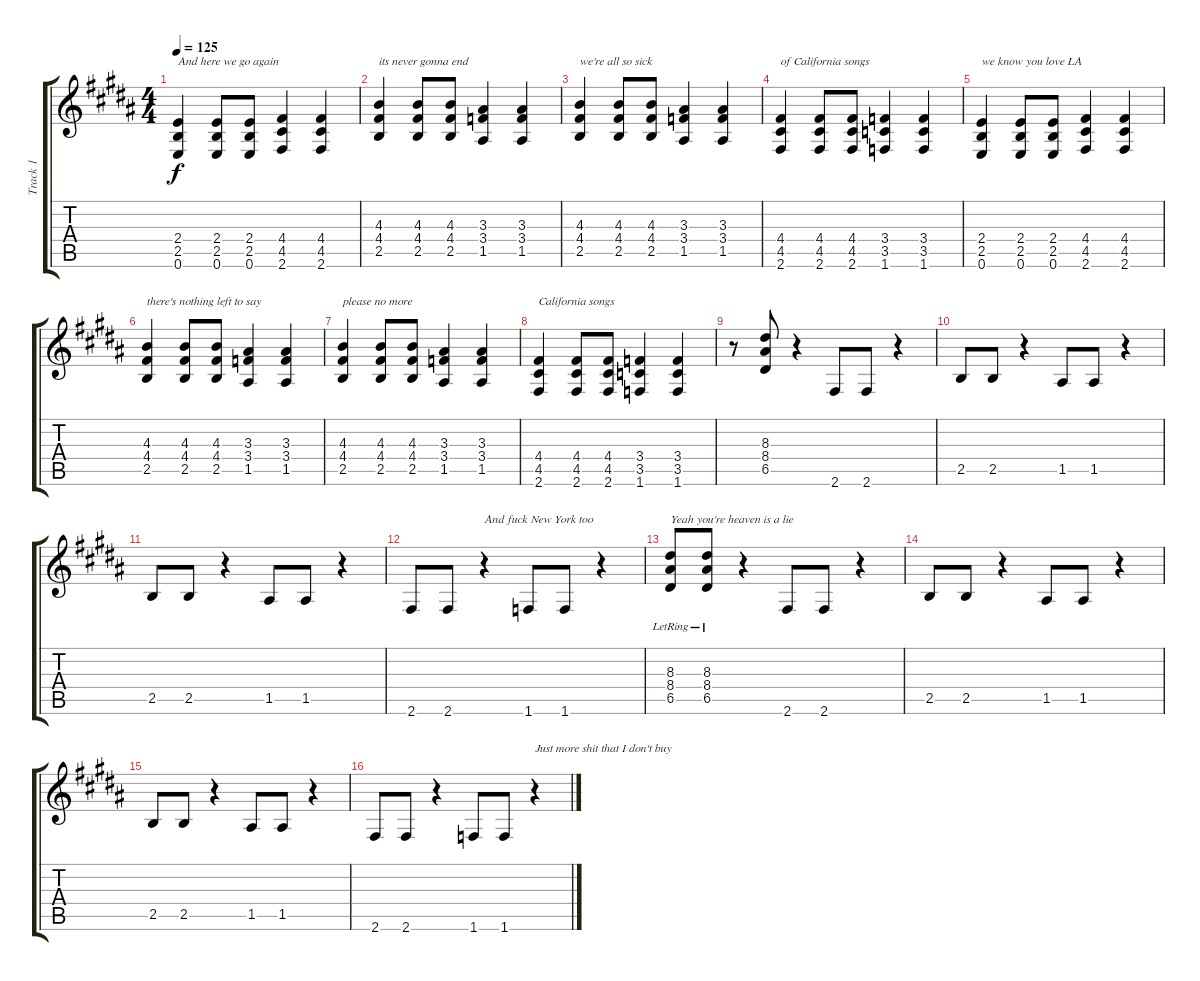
\track ("Track 1" "Track 1") {instrument overdrivenguitar}
\staff {score tabs}
\tuning (E4 B3 G3 D3 A2 E2) {hide}
\ts (4 4)
\tempo 125
\clef g2
\ks b
(2.4 2.5 0.6).4{txt "And here we go again" dy f} (2.4 2.5 0.6).8 (2.4 2.5 0.6).8 (4.4 4.5 2.6).4 (4.4 4.5 2.6).4 |
(4.3 4.4 2.5).4{txt "its never gonna end"} (4.3 4.4 2.5).8 (4.3 4.4 2.5).8 (3.3 3.4 1.5).4 (3.3 3.4 1.5).4 |
(4.3 4.4 2.5).4{txt "we're all so sick"} (4.3 4.4 2.5).8 (4.3 4.4 2.5).8 (3.3 3.4 1.5).4 (3.3 3.4 1.5).4 |
(4.4 4.5 2.6).4{txt "of California songs"} (4.4 4.5 2.6).8 (4.4 4.5 2.6).8 (3.4 3.5 1.6).4 (3.4 3.5 1.6).4 |
(2.4 2.5 0.6).4{txt "we know you love LA"} (2.4 2.5 0.6).8 (2.4 2.5 0.6).8 (4.4 4.5 2.6).4 (4.4 4.5 2.6).4 |
(4.3 4.4 2.5).4{txt "there's nothing left to say"} (4.3 4.4 2.5).8 (4.3 4.4 2.5).8 (3.3 3.4 1.5).4 (3.3 3.4 1.5).4 |
(4.3 4.4 2.5).4{txt "please no more"} (4.3 4.4 2.5).8 (4.3 4.4 2.5).8 (3.3 3.4 1.5).4 (3.3 3.4 1.5).4 |
(4.4 4.5 2.6).4{txt "California songs"} (4.4 4.5 2.6).8 (4.4 4.5 2.6).8 (3.4 3.5 1.6).4 (3.4 3.5 1.6).4 |
r.8 (8.3 8.4 6.5).8 r.4 2.6.8{beam merge} 2.6.8 r.4 |
2.5.8 2.5.8 r.4 1.5.8 1.5.8 r.4 |
2.5.8 2.5.8 r.4 1.5.8 1.5.8 r.4 |
2.6.8 2.6.8 r.4{txt "And fuck New York too"} 1.6.8 1.6.8 r.4 |
(8.3{lr} 8.4{lr} 6.5{lr}).8{txt "Yeah you're heaven is a lie"} (8.3{lr} 8.4{lr} 6.5{lr}).8 r.4 2.6.8{beam merge} 2.6.8 r.4 |
2.5.8 2.5.8 r.4 1.5.8 1.5.8 r.4 |
2.5.8 2.5.8 r.4 1.5.8 1.5.8 r.4 |
2.6.8 2.6.8 r.4 1.6.8 1.6.8 r.4{txt "Just more shit that I don't buy"}
